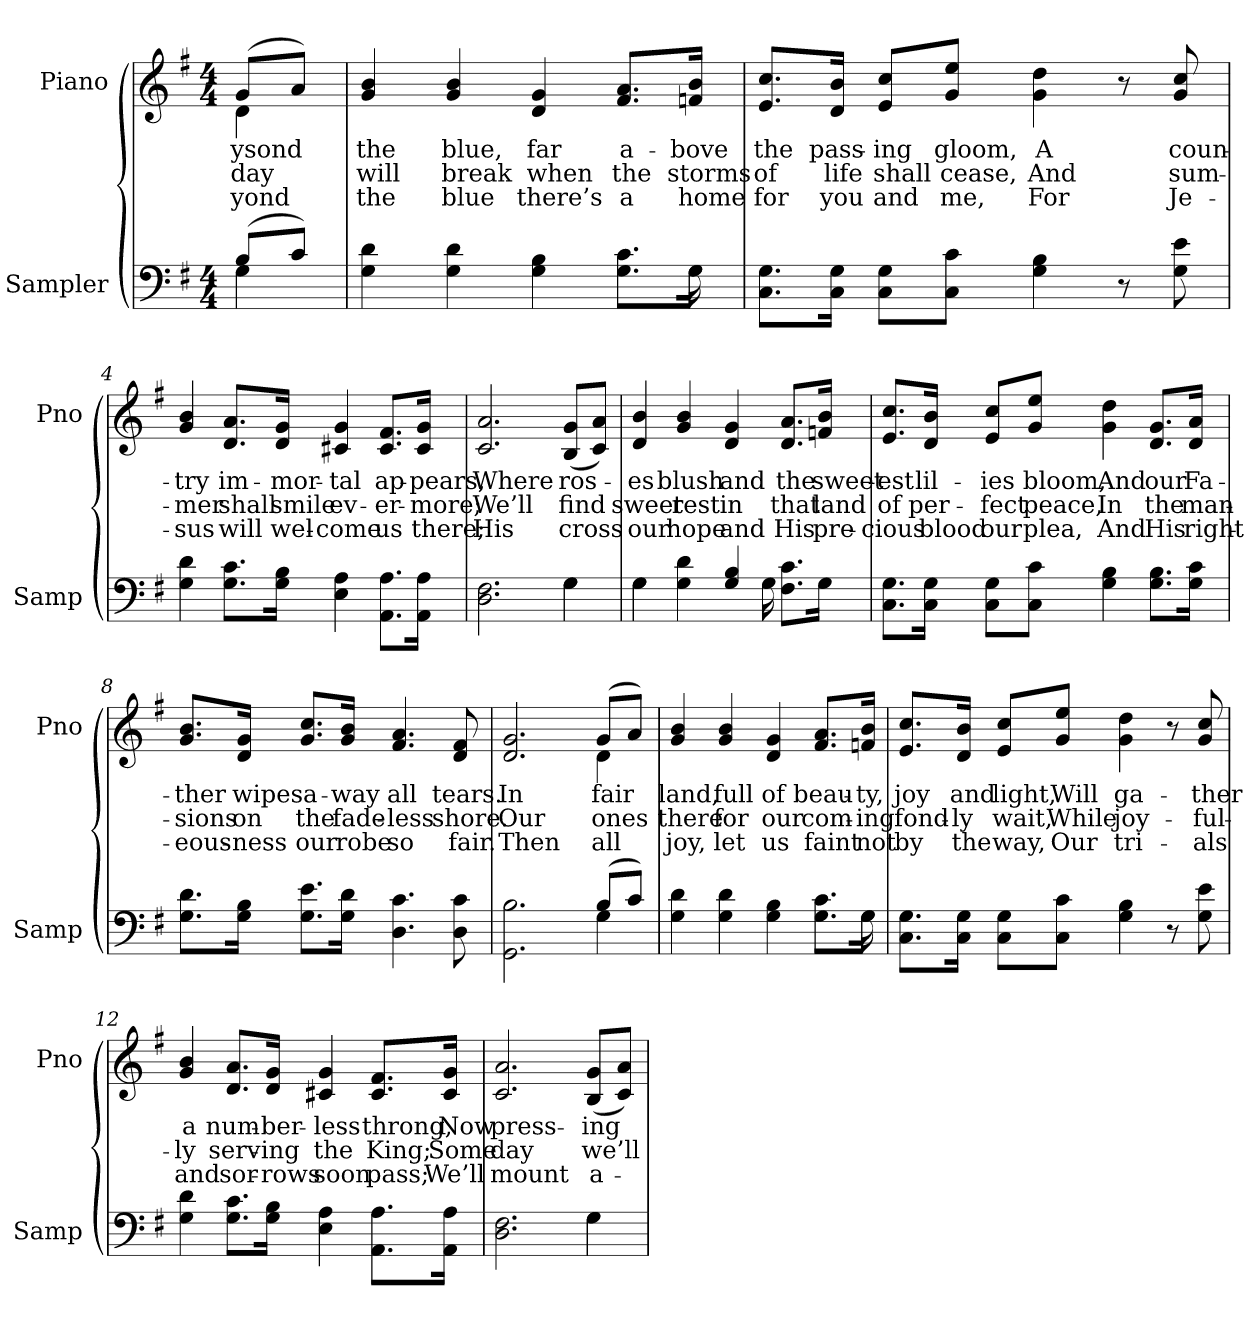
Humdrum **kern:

**kern	**kern	**text	**text	**text
*part2	*part1	*part1	*part1	*part1
*staff2	*staff1	*staff1	*staff1	*staff1
*I"Sampler	*I"Piano	*	*	*
*I'Samp	*I'Pno	*	*	*
*clefF4	*clefG2	*	*	*
*k[f#]	*k[f#]	*	*	*
*G:	*G:	*	*	*
*M4/4	*M4/4	*	*	*
=1	=1	=1	=1	=1
*^	*^	*	*	*
(8B/L	4G	(8g/L	4d	-ysond	day	-yond
8c/J)	.	8a/J)	.	.	.	.
*	*	*v	*v	*	*	*
=2	=2	=2	=2	=2	=2
4G 4d	2...ryy	4g 4b	the	will	the
4G 4d	.	4g 4b	blue,	break	blue
4G 4B	.	4d 4g	far	when	there’s
8.G\ 8.c\L	.	8.f#/ 8.a/L	a-	the	a
16G\Jk	16G	16fn/ 16b/Jk	-bove	storms	home
*v	*v	*	*	*	*
=3	=3	=3	=3	=3
8.C\ 8.G\L	8.e/ 8.cc/L	the	of	for
16C\ 16G\Jk	16d/ 16b/Jk	pass-	life	you
8C\ 8G\L	8e/ 8cc/L	-ing	shall	and
8C\ 8c\J	8g/ 8ee/J	gloom,	cease,	me,
4G 4B	4g 4dd	A	And	For
8r	8r	.	.	.
8G 8e	8g 8cc	coun-	sum-	Je-
=4	=4	=4	=4	=4
4G 4d	4g 4b	-try	-mer	-sus
8.G\ 8.c\L	8.d/ 8.a/L	im-	shall	will
16G\ 16B\Jk	16d/ 16g/Jk	-mor-	smile	wel-
4E 4A	4c#X 4g	-tal	ev-	-come
8.AA\ 8.A\L	8.c#/ 8.f#/L	ap-	-er-	us
16AA\ 16A\Jk	16c#/ 16g/Jk	-pears,	-more;	there;
=5	=5	=5	=5	=5
*^	*	*	*	*
2.D 2.F#	2.ryy	2.c 2.a	Where	We’ll	His
4G\	4G	(8B/ 8g/L	ros-	find	cross
.	.	8c/ 8a/J)	.	.	.
=6	=6	=6	=6	=6	=6
4G\	4G	4d 4b	-es	sweet	our
4G 4d	4..ryy	4g 4b	blush	rest	hope
4G 4B	.	4d 4g	and	in	and
.	16G	.	.	.	.
8.F#\ 8.c\L	4ryy	8.d/ 8.a/L	the	that	His
16G\Jk	.	16fn/ 16b/Jk	sweet-	land	pre-
*v	*v	*	*	*	*
=7	=7	=7	=7	=7
8.C\ 8.G\L	8.e/ 8.cc/L	-est	of	-cious
16C\ 16G\Jk	16d/ 16b/Jk	lil-	per-	blood
8C\ 8G\L	8e/ 8cc/L	-ies	-fect	our
8C\ 8c\J	8g/ 8ee/J	bloom,	peace,	plea,
4G 4B	4g 4dd	And	In	And
8.G\ 8.B\L	8.d/ 8.g/L	our	the	His
16G\ 16c\Jk	16d/ 16a/Jk	Fa-	man-	right-
=8	=8	=8	=8	=8
8.G\ 8.d\L	8.g/ 8.b/L	-ther	-sions	-eous-
16G\ 16B\Jk	16d/ 16g/Jk	wipes	on	-ness
8.G\ 8.e\L	8.g/ 8.cc/L	a-	the	our
16G\ 16d\Jk	16g/ 16b/Jk	-way	fade-	robe
4.D 4.c	4.f# 4.a	all	-less	so
8D 8c	8d 8f#	tears.	shore.	fair.
=9	=9	=9	=9	=9
*^	*^	*	*	*
2.GG 2.B	2.ryy	2.d 2.g	2.ryy	In	Our	Then
(8B/L	4G	(8g/L	4d	fair	ones	all
8c/J)	.	8a/J)	.	.	.	.
*	*	*v	*v	*	*	*
=10	=10	=10	=10	=10	=10
4G 4d	2...ryy	4g 4b	land,	there	joy,
4G 4d	.	4g 4b	full	for	let
4G 4B	.	4d 4g	of	our	us
8.G\ 8.c\L	.	8.f#/ 8.a/L	beau-	com-	faint
16G\Jk	16G	16fn/ 16b/Jk	-ty,	-ing	not
*v	*v	*	*	*	*
=11	=11	=11	=11	=11
8.C\ 8.G\L	8.e/ 8.cc/L	joy	fond-	by
16C\ 16G\Jk	16d/ 16b/Jk	and	-ly	the
8C\ 8G\L	8e/ 8cc/L	light,	wait,	way,
8C\ 8c\J	8g/ 8ee/J	Will	While	Our
4G 4B	4g 4dd	ga-	joy-	tri-
8r	8r	.	.	.
8G 8e	8g 8cc	-ther	-ful-	-als
=12	=12	=12	=12	=12
4G 4d	4g 4b	a	-ly	and
8.G\ 8.c\L	8.d/ 8.a/L	num-	serv-	sor-
16G\ 16B\Jk	16d/ 16g/Jk	-ber-	-ing	-rows
4E 4A	4c#X 4g	-less	the	soon
8.AA\ 8.A\L	8.c#/ 8.f#/L	throng,	King;	pass;
16AA\ 16A\Jk	16c#/ 16g/Jk	Now	Some	We’ll
=13	=13	=13	=13	=13
*^	*	*	*	*
2.D 2.F#	2.ryy	2.c 2.a	press-	day	mount
4G\	4G	(8B/ 8g/L	-ing	we’ll	a-
.	.	8c/ 8a/J)	.	.	.
*v	*v	*	*	*	*
=	=	=	=	=
*-	*-	*-	*-	*-
